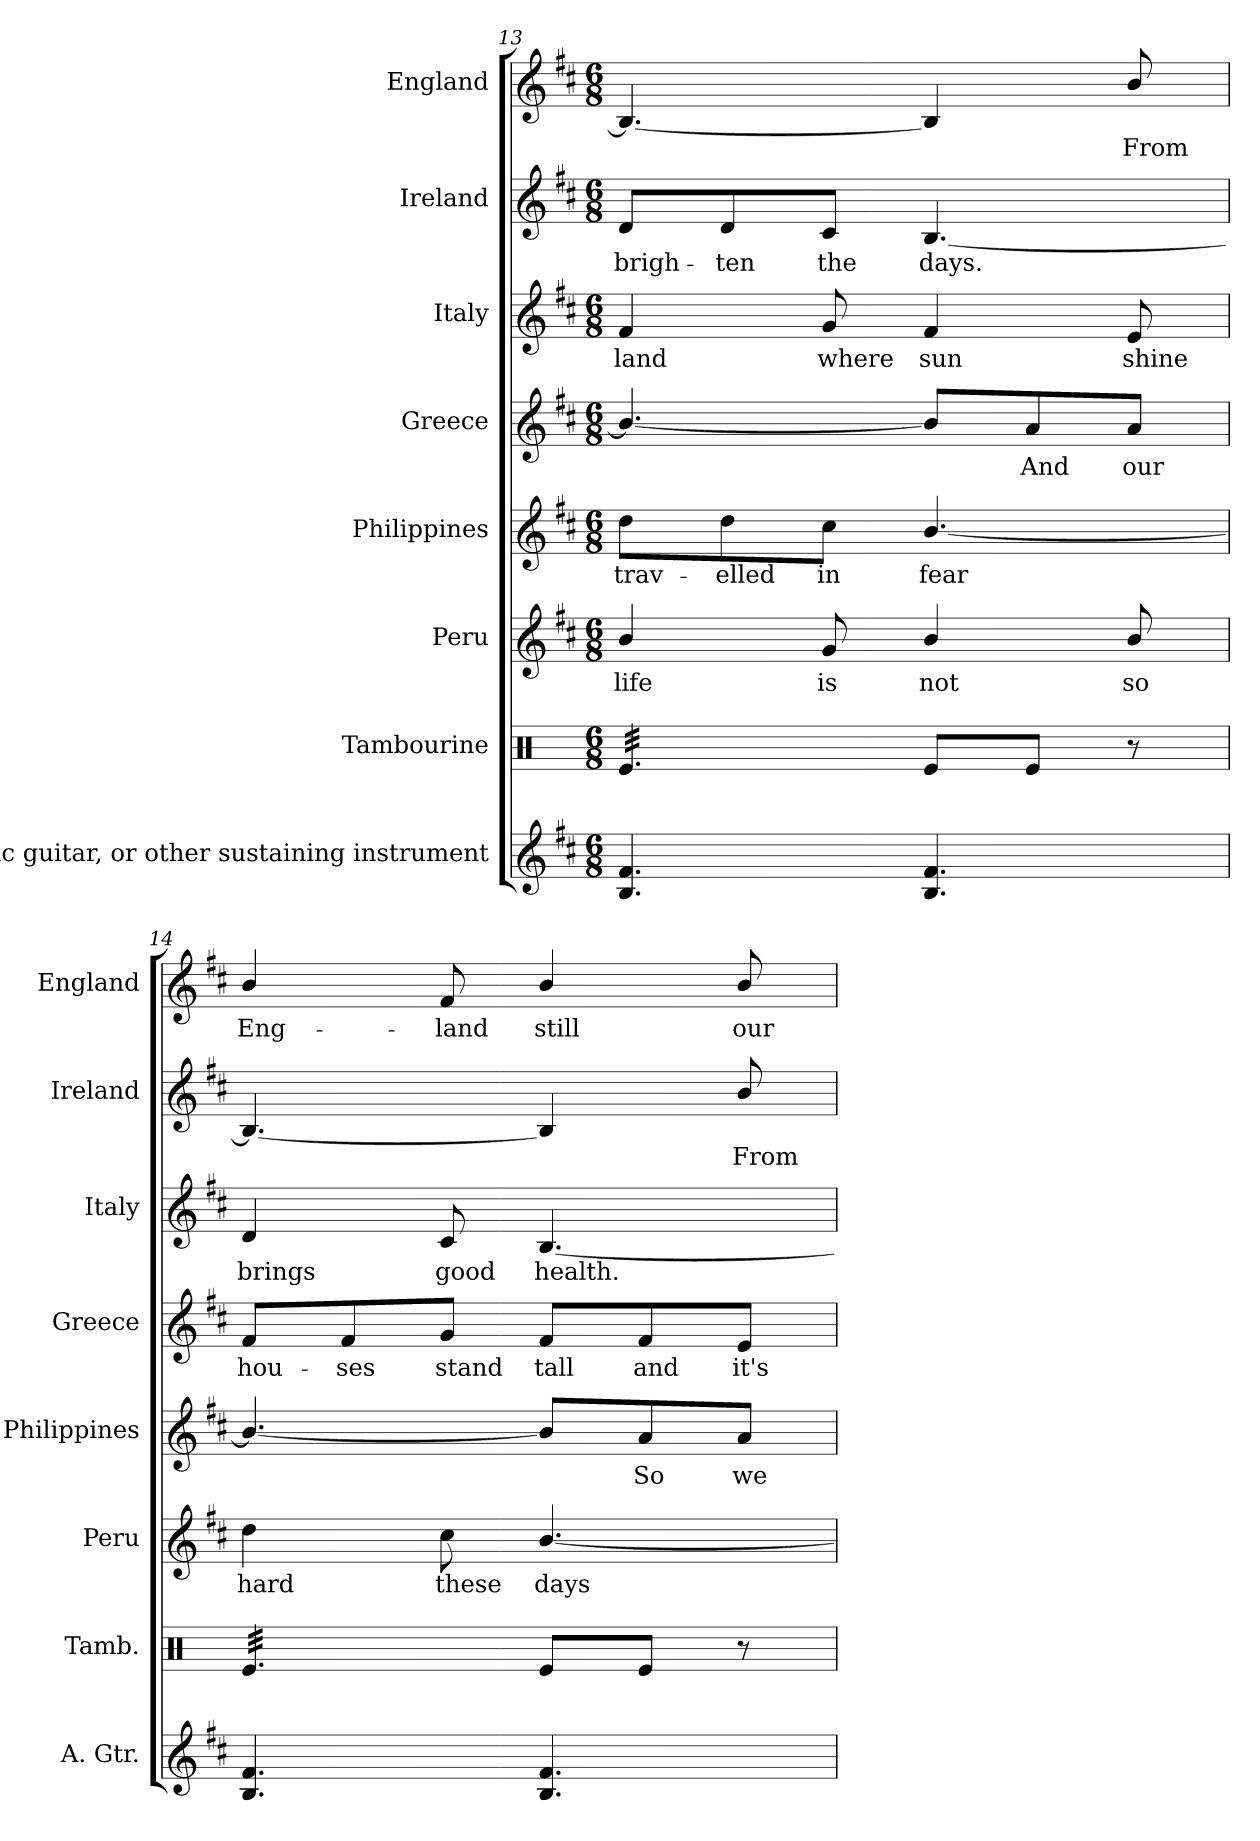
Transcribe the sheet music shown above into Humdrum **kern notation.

**kern	**kern	**kern	**text	**kern	**text	**kern	**text	**kern	**text	**kern	**text	**kern	**text
*part8	*part7	*part6	*part6	*part5	*part5	*part4	*part4	*part3	*part3	*part2	*part2	*part1	*part1
*staff8	*staff7	*staff6	*staff6	*staff5	*staff5	*staff4	*staff4	*staff3	*staff3	*staff2	*staff2	*staff1	*staff1
*I"Acoustic guitar, or other  sustaining instrument	*I"Tambourine	*I"Peru	*	*I"Philippines	*	*I"Greece	*	*I"Italy	*	*I"Ireland	*	*I"England	*
*I'A. Gtr.	*I'Tamb.	*I'Peru	*	*I'Philippines	*	*I'Greece	*	*I'Italy	*	*I'Ireland	*	*I'England	*
*clefG2	*clefX	*clefG2	*	*clefG2	*	*clefG2	*	*clefG2	*	*clefG2	*	*clefG2	*
*ITrd7c12	*	*	*	*	*	*	*	*	*	*	*	*	*
*k[f#c#]	*k[]	*k[f#c#]	*	*k[f#c#]	*	*k[f#c#]	*	*k[f#c#]	*	*k[f#c#]	*	*k[f#c#]	*
*D:	*C:	*D:	*	*D:	*	*D:	*	*D:	*	*D:	*	*D:	*
*M6/8	*M6/8	*M6/8	*	*M6/8	*	*M6/8	*	*M6/8	*	*M6/8	*	*M6/8	*
=13	=13	=13	=13	=13	=13	=13	=13	=13	=13	=13	=13	=13	=13
!	!	!	!LO:LY:b:color=#000000	!	!	!	!	!	!	!	!	!	!
!	!	!	!	!	!LO:LY:b:color=#000000	!	!	!	!	!	!	!	!
!	!	!	!	!	!	!	!	!	!LO:LY:b:color=#000000	!	!	!	!
!	!	!	!	!	!	!	!	!	!	!	!LO:LY:b:color=#000000	!	!
*	*tremolo	*	*	*	*	*	*	*	*	*	*	*	*
4.BBi/ 4.F#i	32Rei/LLL	4bi/	life	8ddi\L	trav-	4.bi/_	.	4f#i/	land	8di/L	brigh-	4.Bi/_	.
.	32Rei/	.	.	.	.	.	.	.	.	.	.	.	.
.	32Rei/	.	.	.	.	.	.	.	.	.	.	.	.
.	32Rei/	.	.	.	.	.	.	.	.	.	.	.	.
!	!	!	!	!	!LO:LY:b:color=#000000	!	!	!	!	!	!	!	!
!	!	!	!	!	!	!	!	!	!	!	!LO:LY:b:color=#000000	!	!
.	32Rei/	.	.	8ddi\	-elled	.	.	.	.	8di/	-ten	.	.
.	32Rei/	.	.	.	.	.	.	.	.	.	.	.	.
.	32Rei/	.	.	.	.	.	.	.	.	.	.	.	.
.	32Rei/	.	.	.	.	.	.	.	.	.	.	.	.
!	!	!	!LO:LY:b:color=#000000	!	!	!	!	!	!	!	!	!	!
!	!	!	!	!	!LO:LY:b:color=#000000	!	!	!	!	!	!	!	!
!	!	!	!	!	!	!	!	!	!LO:LY:b:color=#000000	!	!	!	!
!	!	!	!	!	!	!	!	!	!	!	!LO:LY:b:color=#000000	!	!
.	32Rei/	8gi/	is	8cc#i\J	in	.	.	8gi/	where	8c#i/J	the	.	.
.	32Rei/	.	.	.	.	.	.	.	.	.	.	.	.
.	32Rei/	.	.	.	.	.	.	.	.	.	.	.	.
.	32Rei/JJJ	.	.	.	.	.	.	.	.	.	.	.	.
*	*Xtremolo	*	*	*	*	*	*	*	*	*	*	*	*
!	!	!	!LO:LY:b:color=#000000	!	!	!	!	!	!	!	!	!	!
!	!	!	!	!	!LO:LY:b:color=#000000	!	!	!	!	!	!	!	!
!	!	!	!	!	!	!	!	!	!LO:LY:b:color=#000000	!	!	!	!
!	!	!	!	!	!	!	!	!	!	!	!LO:LY:b:color=#000000	!	!
4.BBi/ 4.F#i	8Rei/L	4bi/	not	[4.bi/	fear	8bi/L]	.	4f#i/	sun	[4.Bi/	days.	4Bi/]	.
!	!	!	!	!	!	!	!LO:LY:b:color=#000000	!	!	!	!	!	!
.	8Rei/J	.	.	.	.	8ai/	And	.	.	.	.	.	.
!	!	!	!LO:LY:b:color=#000000	!	!	!	!	!	!	!	!	!	!
!	!	!	!	!	!	!	!LO:LY:b:color=#000000	!	!	!	!	!	!
!	!	!	!	!	!	!	!	!	!LO:LY:b:color=#000000	!	!	!	!
!	!	!	!	!	!	!	!	!	!	!	!	!	!LO:LY:b:color=#000000
.	8r	8bi/	so	.	.	8ai/J	our	8ei/	shine	.	.	8bi/	From
=14	=14	=14	=14	=14	=14	=14	=14	=14	=14	=14	=14	=14	=14
!	!	!	!LO:LY:b:color=#000000	!	!	!	!	!	!	!	!	!	!
!	!	!	!	!	!	!	!LO:LY:b:color=#000000	!	!	!	!	!	!
!	!	!	!	!	!	!	!	!	!LO:LY:b:color=#000000	!	!	!	!
!	!	!	!	!	!	!	!	!	!	!	!	!	!LO:LY:b:color=#000000
*	*tremolo	*	*	*	*	*	*	*	*	*	*	*	*
4.BBi/ 4.F#i	32Rei/LLL	4ddi\	hard	4.bi/_	.	8f#i/L	hou-	4di/	brings	4.Bi/_	.	4bi/	Eng-
.	32Rei/	.	.	.	.	.	.	.	.	.	.	.	.
.	32Rei/	.	.	.	.	.	.	.	.	.	.	.	.
.	32Rei/	.	.	.	.	.	.	.	.	.	.	.	.
!	!	!	!	!	!	!	!LO:LY:b:color=#000000	!	!	!	!	!	!
.	32Rei/	.	.	.	.	8f#i/	-ses	.	.	.	.	.	.
.	32Rei/	.	.	.	.	.	.	.	.	.	.	.	.
.	32Rei/	.	.	.	.	.	.	.	.	.	.	.	.
.	32Rei/	.	.	.	.	.	.	.	.	.	.	.	.
!	!	!	!LO:LY:b:color=#000000	!	!	!	!	!	!	!	!	!	!
!	!	!	!	!	!	!	!LO:LY:b:color=#000000	!	!	!	!	!	!
!	!	!	!	!	!	!	!	!	!LO:LY:b:color=#000000	!	!	!	!
!	!	!	!	!	!	!	!	!	!	!	!	!	!LO:LY:b:color=#000000
.	32Rei/	8cc#i\	these	.	.	8gi/J	stand	8c#i/	good	.	.	8f#i/	-land
.	32Rei/	.	.	.	.	.	.	.	.	.	.	.	.
.	32Rei/	.	.	.	.	.	.	.	.	.	.	.	.
.	32Rei/JJJ	.	.	.	.	.	.	.	.	.	.	.	.
*	*Xtremolo	*	*	*	*	*	*	*	*	*	*	*	*
!	!	!	!LO:LY:b:color=#000000	!	!	!	!	!	!	!	!	!	!
!	!	!	!	!	!	!	!LO:LY:b:color=#000000	!	!	!	!	!	!
!	!	!	!	!	!	!	!	!	!LO:LY:b:color=#000000	!	!	!	!
!	!	!	!	!	!	!	!	!	!	!	!	!	!LO:LY:b:color=#000000
4.BBi/ 4.F#i	8Rei/L	[4.bi/	days	8bi/L]	.	8f#i/L	tall	[4.Bi/	health.	4Bi/]	.	4bi/	still
!	!	!	!	!	!LO:LY:b:color=#000000	!	!	!	!	!	!	!	!
!	!	!	!	!	!	!	!LO:LY:b:color=#000000	!	!	!	!	!	!
.	8Rei/J	.	.	8ai/	So	8f#i/	and	.	.	.	.	.	.
!	!	!	!	!	!LO:LY:b:color=#000000	!	!	!	!	!	!	!	!
!	!	!	!	!	!	!	!LO:LY:b:color=#000000	!	!	!	!	!	!
!	!	!	!	!	!	!	!	!	!	!	!LO:LY:b:color=#000000	!	!
!	!	!	!	!	!	!	!	!	!	!	!	!	!LO:LY:b:color=#000000
.	8r	.	.	8ai/J	we	8ei/J	it's	.	.	8bi/	From	8bi/	our
=	=	=	=	=	=	=	=	=	=	=	=	=	=
*-	*-	*-	*-	*-	*-	*-	*-	*-	*-	*-	*-	*-	*-
